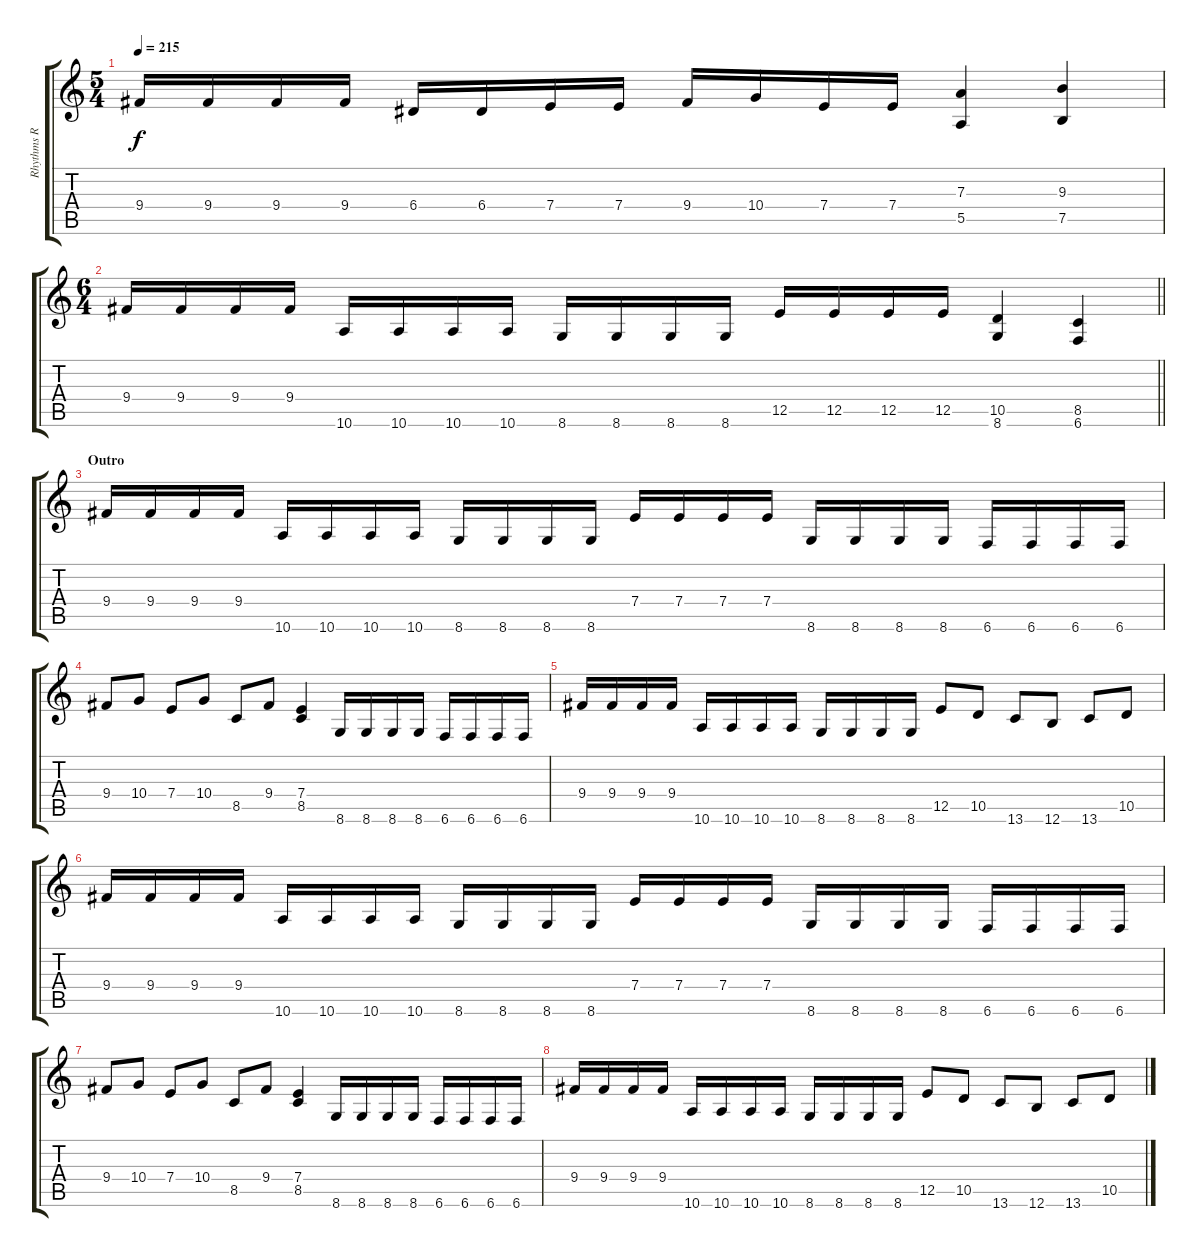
\track ("Rhythms R" "Rhythms R") {instrument distortionguitar}
\staff {score tabs}
\tuning (B3 Gb3 D3 A2 E2 B1) {hide}
\ts (5 4)
\tempo 215
\clef g2
\ks c
9.4.16{dy f} 9.4.16 9.4.16 9.4.16 6.4.16 6.4.16 7.4.16 7.4.16 9.4.16 10.4.16 7.4.16 7.4.16 (7.3 5.5).4 (9.3 7.5).4 |
\ts (6 4)
\barLineRight lightlight
9.4.16 9.4.16 9.4.16 9.4.16 10.6.16 10.6.16 10.6.16 10.6.16 8.6.16 8.6.16 8.6.16 8.6.16 12.5.16 12.5.16 12.5.16 12.5.16 (10.5 8.6).4 (8.5 6.6).4 |
\section ("" "Outro")
9.4.16 9.4.16 9.4.16 9.4.16 10.6.16 10.6.16 10.6.16 10.6.16 8.6.16 8.6.16 8.6.16 8.6.16 7.4.16 7.4.16 7.4.16 7.4.16 8.6.16 8.6.16 8.6.16 8.6.16 6.6.16 6.6.16 6.6.16 6.6.16 |
9.4.8 10.4.8 7.4.8 10.4.8 8.5.8 9.4.8 (7.4 8.5).4 8.6.16 8.6.16 8.6.16 8.6.16 6.6.16 6.6.16 6.6.16 6.6.16 |
9.4.16{volume 10} 9.4.16 9.4.16 9.4.16 10.6.16 10.6.16 10.6.16 10.6.16 8.6.16 8.6.16 8.6.16 8.6.16 12.5.8 10.5.8 13.6.8 12.6.8 13.6.8 10.5.8 |
9.4.16 9.4.16 9.4.16 9.4.16 10.6.16 10.6.16 10.6.16 10.6.16 8.6.16 8.6.16 8.6.16 8.6.16 7.4.16 7.4.16 7.4.16 7.4.16 8.6.16 8.6.16 8.6.16 8.6.16 6.6.16 6.6.16 6.6.16 6.6.16 |
9.4.8 10.4.8 7.4.8 10.4.8 8.5.8 9.4.8 (7.4 8.5).4 8.6.16{volume 5} 8.6.16 8.6.16 8.6.16 6.6.16 6.6.16 6.6.16 6.6.16 |
9.4.16 9.4.16 9.4.16 9.4.16 10.6.16 10.6.16 10.6.16 10.6.16 8.6.16 8.6.16 8.6.16 8.6.16 12.5.8 10.5.8 13.6.8 12.6.8 13.6.8 10.5.8
